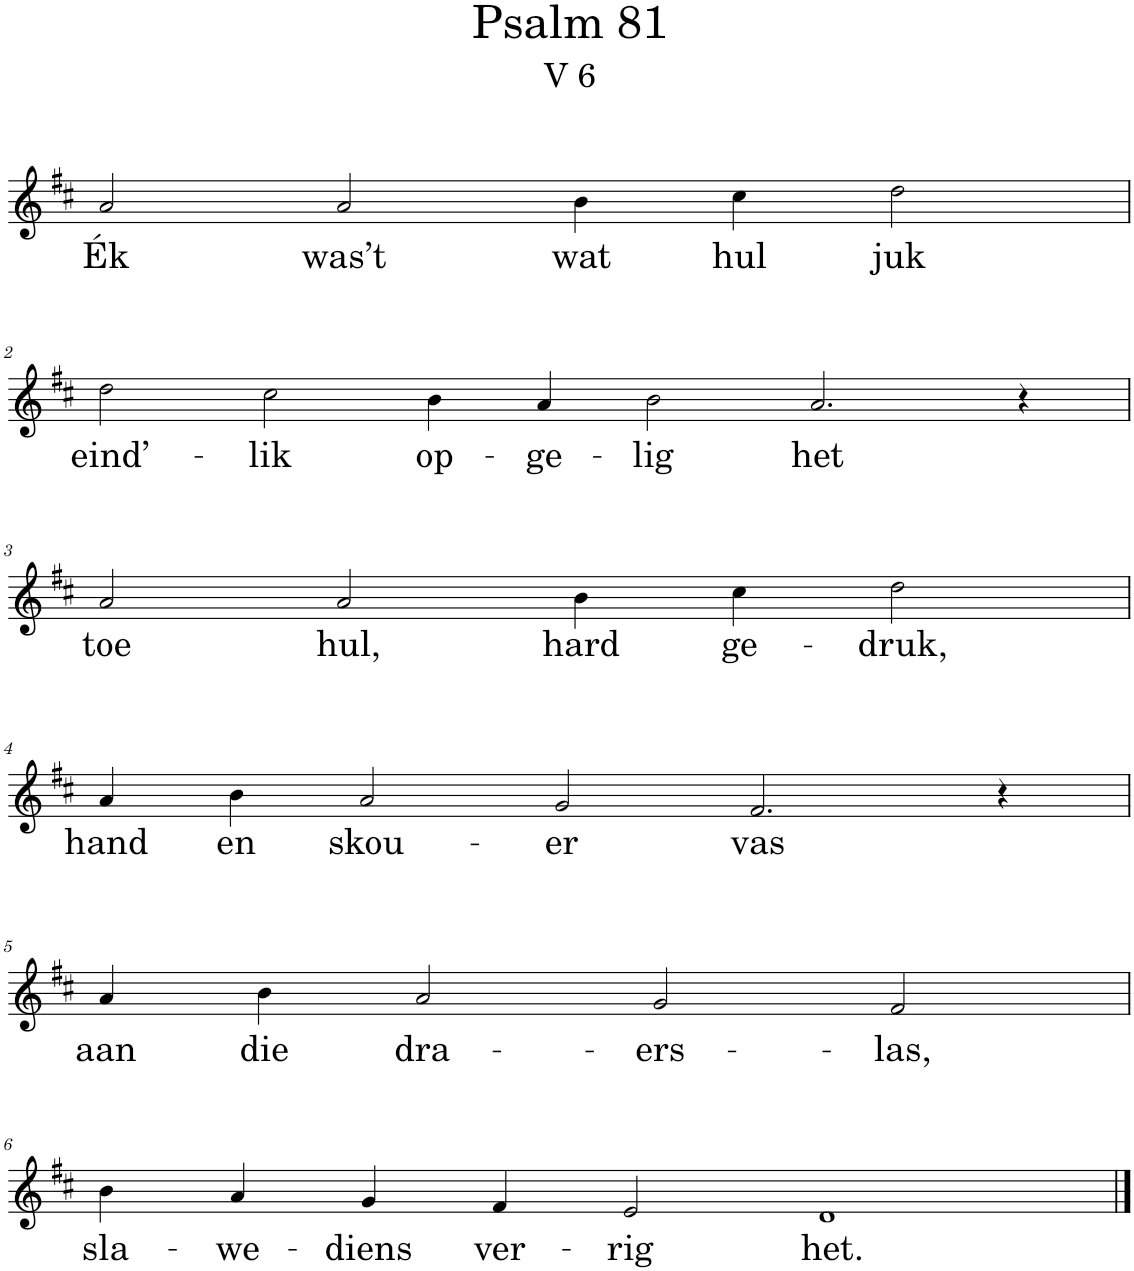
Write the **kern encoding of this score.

**kern	**text
*part1	*part1
*staff1	*staff1
*I"Pipe Organ	*
*I'Org.	*
*clefG2	*
*k[f#c#]	*
*M8/4	*
=1	=1
!	!LO:LY:b
2a/	Ék
!	!LO:LY:b
2a/	was’t
!	!LO:LY:b
4b\	wat
!	!LO:LY:b
4cc#\	hul
!	!LO:LY:b
2dd\	juk
!!LO:LB:g=z
=2	=2
*M12/4	*
!	!LO:LY:b
2dd\	eind’-
!	!LO:LY:b
2cc#\	-lik
!	!LO:LY:b
4b\	op-
!	!LO:LY:b
4a/	-ge-
!	!LO:LY:b
2b\	-lig
!	!LO:LY:b
2.a/	het
4r	.
!!LO:LB:g=z
=3	=3
*M8/4	*
!	!LO:LY:b
2a/	toe
!	!LO:LY:b
2a/	hul,
!	!LO:LY:b
4b\	hard
!	!LO:LY:b
4cc#\	ge-
!	!LO:LY:b
2dd\	-druk,
!!LO:LB:g=z
=4	=4
*M10/4	*
!	!LO:LY:b
4a/	hand
!	!LO:LY:b
4b\	en
!	!LO:LY:b
2a/	skou-
!	!LO:LY:b
2g/	-er
!	!LO:LY:b
2.f#/	vas
4r	.
!!LO:LB:g=z
=5	=5
*M8/4	*
!	!LO:LY:b
4a/	aan
!	!LO:LY:b
4b\	die
!	!LO:LY:b
2a/	dra-
!	!LO:LY:b
2g/	-ers-
!	!LO:LY:b
2f#/	-las,
!!LO:LB:g=z
=6	=6
*M10/4	*
!	!LO:LY:b
4b\	sla-
!	!LO:LY:b
4a/	-we-
!	!LO:LY:b
4g/	-diens
!	!LO:LY:b
4f#/	ver-
!	!LO:LY:b
2e/	-rig
!	!LO:LY:b
1d	het.
==	==
*-	*-
